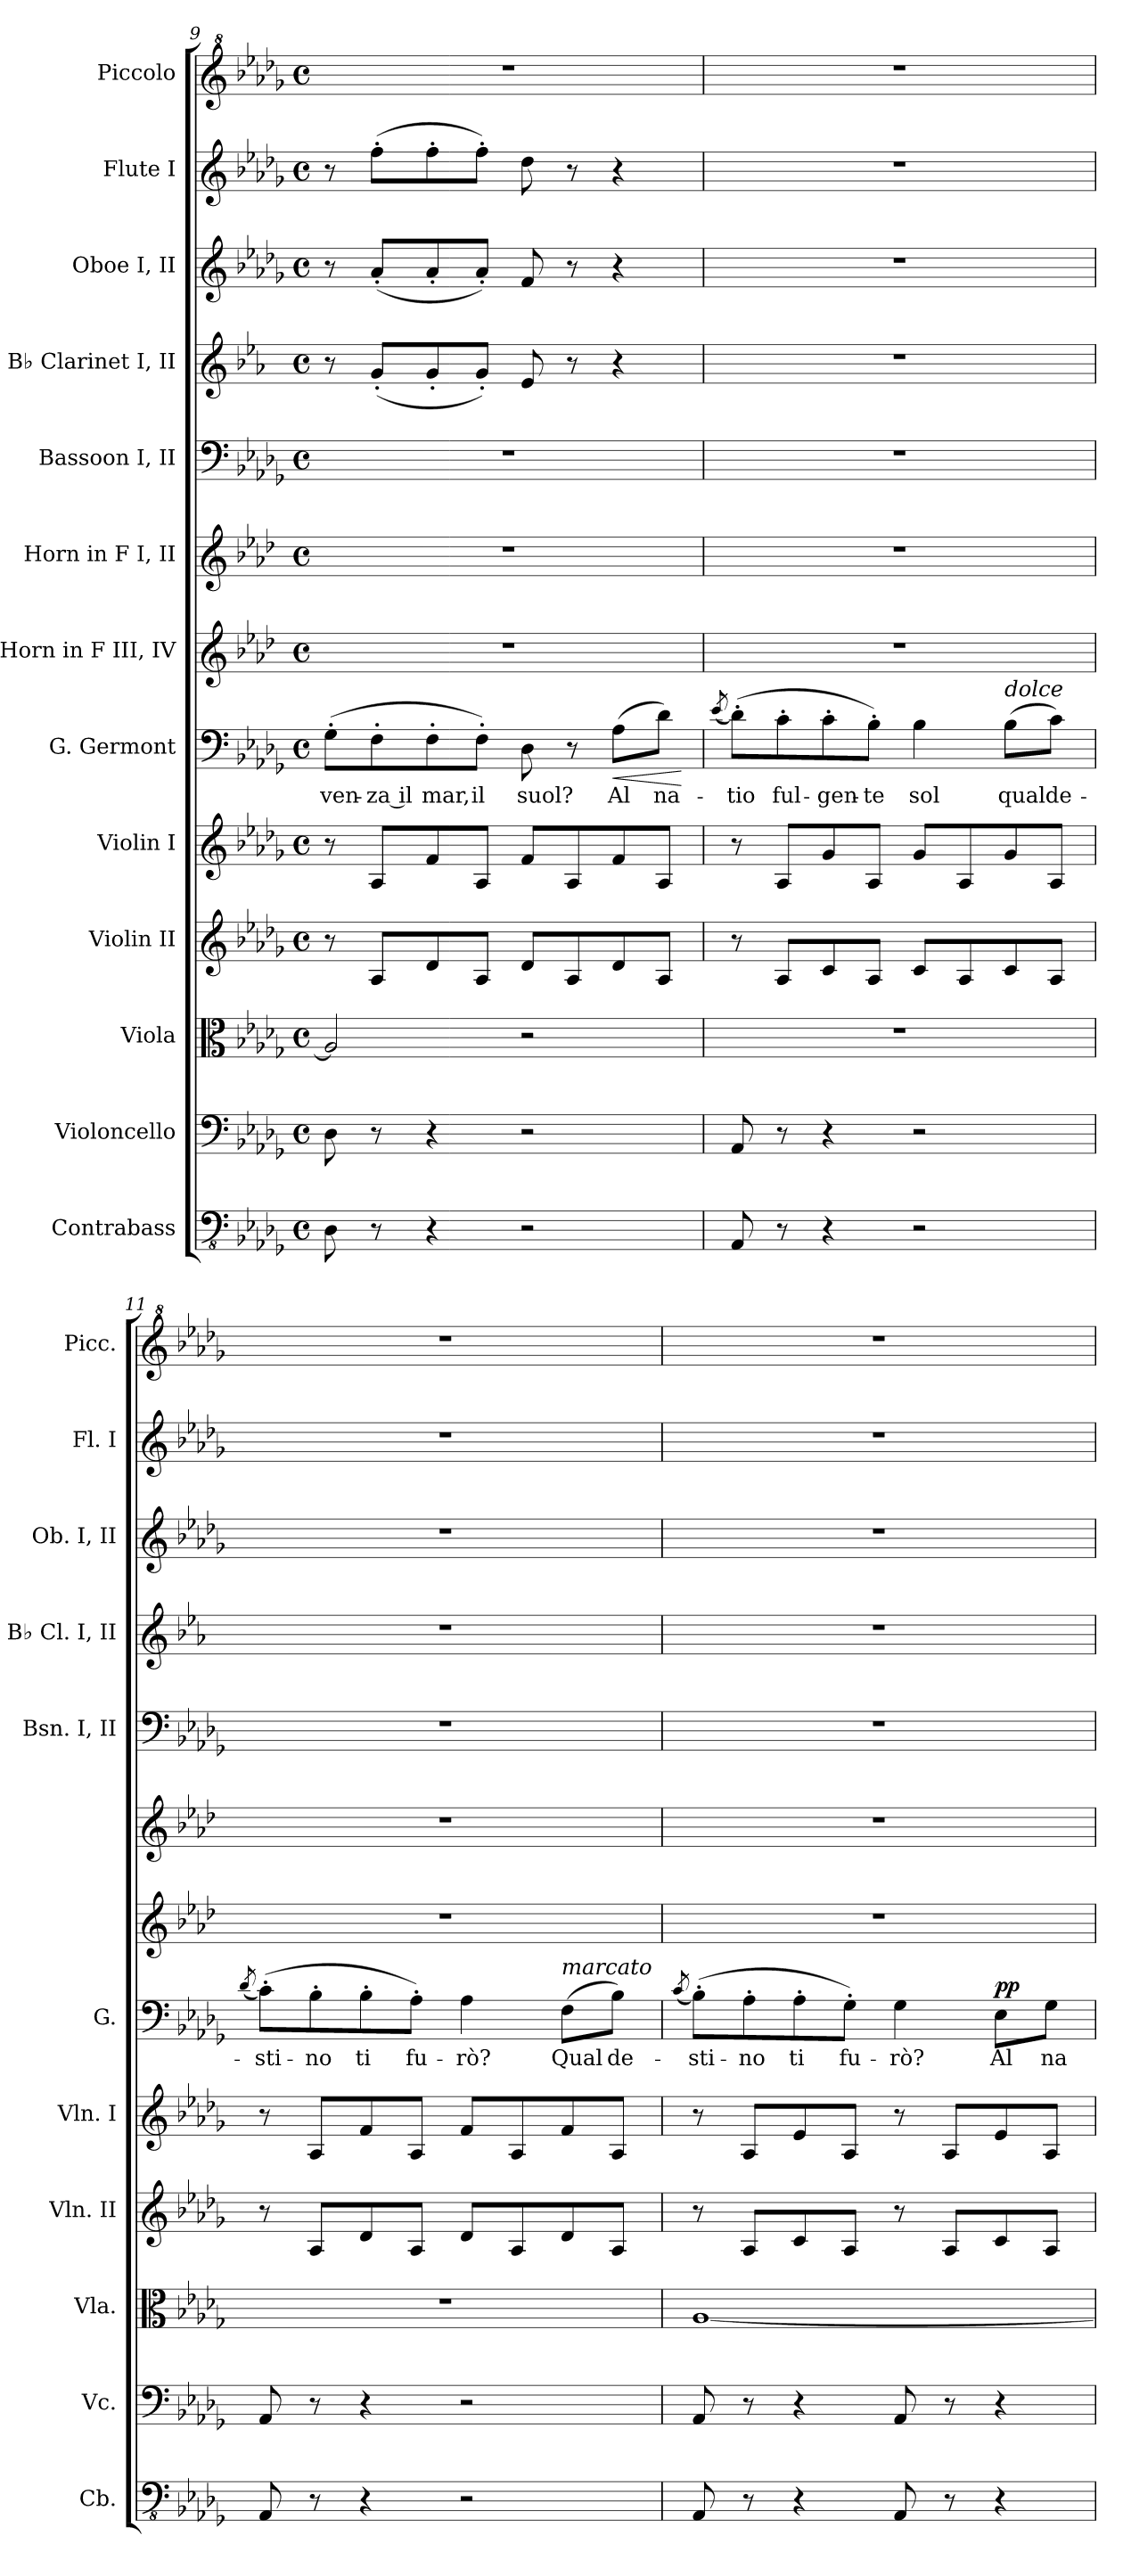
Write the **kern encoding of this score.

**kern	**kern	**kern	**kern	**kern	**kern	**text	**dynam	**kern	**kern	**kern	**kern	**kern	**kern	**kern
*part13	*part12	*part11	*part10	*part9	*part8	*part8	*part8	*part7	*part6	*part5	*part4	*part3	*part2	*part1
*staff13	*staff12	*staff11	*staff10	*staff9	*staff8	*staff8	*staff8	*staff7	*staff6	*staff5	*staff4	*staff3	*staff2	*staff1
*I"Contrabass	*I"Violoncello	*I"Viola	*I"Violin II	*I"Violin I	*I"G. Germont	*	*	*I"Horn in F  III, IV	*I"Horn in F  I, II	*I"Bassoon I, II	*I"B♭ Clarinet I, II	*I"Oboe I, II	*I"Flute I	*I"Piccolo
*I'Cb.	*I'Vc.	*I'Vla.	*I'Vln. II	*I'Vln. I	*I'G.	*	*	*	*	*I'Bsn. I, II	*I'B♭ Cl. I, II	*I'Ob. I, II	*I'Fl. I	*I'Picc.
*clefFv4	*clefF4	*clefC3	*clefG2	*clefG2	*clefF4	*	*	*clefG2	*clefG2	*clefF4	*clefG2	*clefG2	*clefG2	*clefG^2
*	*	*	*	*	*	*	*	*ITrd4c7	*ITrd4c7	*	*ITrd1c2	*	*	*ITrd-7c-12
*k[b-e-a-d-g-]	*k[b-e-a-d-g-]	*k[b-e-a-d-g-]	*k[b-e-a-d-g-]	*k[b-e-a-d-g-]	*k[b-e-a-d-g-]	*	*	*k[b-e-a-d-g-]	*k[b-e-a-d-g-]	*k[b-e-a-d-g-]	*k[b-e-a-d-g-]	*k[b-e-a-d-g-]	*k[b-e-a-d-g-]	*k[b-e-a-d-g-]
*M4/4	*M4/4	*M4/4	*M4/4	*M4/4	*M4/4	*	*	*M4/4	*M4/4	*M4/4	*M4/4	*M4/4	*M4/4	*M4/4
*met(c)	*met(c)	*met(c)	*met(c)	*met(c)	*met(c)	*	*	*met(c)	*met(c)	*met(c)	*met(c)	*met(c)	*met(c)	*met(c)
=9	=9	=9	=9	=9	=9	=9	=9	=9	=9	=9	=9	=9	=9	=9
8DD-\	8D-\	2A-/]	8r	8r	(8G-'\L	-ven-	.	1r	1r	1r	8r	8r	8r	1r
8r	8r	.	8A-/L	8A-/L	8F'\	za il	.	.	.	.	(8f'/L	(8a-'/L	(8ff'\L	.
4r	4r	.	8d-/	8f/	8F'\	mar,	.	.	.	.	8f'/	8a-'/	8ff'\	.
.	.	.	8A-/J	8A-/J	8F'\J)	il	.	.	.	.	8f'/J)	8a-'/J)	8ff'\J)	.
2r	2r	2r	8d-/L	8f/L	8D-\	suol?	.	.	.	.	8d-/	8f/	8dd-\	.
.	.	.	8A-/	8A-/	8r	.	.	.	.	.	8r	8r	8r	.
!	!	!	!	!	!	!	!LO:HP:b	!	!	!	!	!	!	!
.	.	.	8d-/	8f/	(8A-\L	Al	<	.	.	.	4r	4r	4r	.
.	.	.	8A-/J	8A-/J	8d-\J)	na-	.	.	.	.	.	.	.	.
.	.	.	.	.	.	.	[	.	.	.	.	.	.	.
!!LO:PB:g=z
=10	=10	=10	=10	=10	=10	=10	=10	=10	=10	=10	=10	=10	=10	=10
.	.	.	.	.	(8qe-/	.	.	.	.	.	.	.	.	.
8AAA-/	8AA-/	1r	8r	8r	(8d-'\L)	-tio	.	1r	1r	1r	1r	1r	1r	1r
8r	8r	.	8A-/L	8A-/L	8c'\	ful-	.	.	.	.	.	.	.	.
4r	4r	.	8c/	8g-/	8c'\	-gen-	.	.	.	.	.	.	.	.
.	.	.	8A-/J	8A-/J	8B-'\J)	-te	.	.	.	.	.	.	.	.
2r	2r	.	8c/L	8g-/L	4B-\	sol	.	.	.	.	.	.	.	.
.	.	.	8A-/	8A-/	.	.	.	.	.	.	.	.	.	.
!	!	!	!	!	!LO:TX:a:i:t=dolce	!	!	!	!	!	!	!	!	!
.	.	.	8c/	8g-/	(8B-\L	qual	.	.	.	.	.	.	.	.
.	.	.	8A-/J	8A-/J	8c\J)	de-	.	.	.	.	.	.	.	.
=11	=11	=11	=11	=11	=11	=11	=11	=11	=11	=11	=11	=11	=11	=11
.	.	.	.	.	(8qd-/	.	.	.	.	.	.	.	.	.
8AAA-/	8AA-/	1r	8r	8r	(8c'\L)	-sti-	.	1r	1r	1r	1r	1r	1r	1r
8r	8r	.	8A-/L	8A-/L	8B-'\	-no	.	.	.	.	.	.	.	.
4r	4r	.	8d-/	8f/	8B-'\	ti	.	.	.	.	.	.	.	.
.	.	.	8A-/J	8A-/J	8A-'\J)	fu-	.	.	.	.	.	.	.	.
2r	2r	.	8d-/L	8f/L	4A-\	-rò?	.	.	.	.	.	.	.	.
.	.	.	8A-/	8A-/	.	.	.	.	.	.	.	.	.	.
!	!	!	!	!	!LO:TX:a:i:t=marcato	!	!	!	!	!	!	!	!	!
.	.	.	8d-/	8f/	(8F\L	Qual	.	.	.	.	.	.	.	.
.	.	.	8A-/J	8A-/J	8B-\J)	de-	.	.	.	.	.	.	.	.
=12	=12	=12	=12	=12	=12	=12	=12	=12	=12	=12	=12	=12	=12	=12
.	.	.	.	.	(8qc/	.	.	.	.	.	.	.	.	.
8AAA-/	8AA-/	[1A-	8r	8r	(8B-'\L)	-sti-	.	1r	1r	1r	1r	1r	1r	1r
8r	8r	.	8A-/L	8A-/L	8A-'\	-no	.	.	.	.	.	.	.	.
4r	4r	.	8c/	8e-/	8A-'\	ti	.	.	.	.	.	.	.	.
.	.	.	8A-/J	8A-/J	8G-'\J)	fu-	.	.	.	.	.	.	.	.
8AAA-/	8AA-/	.	8r	8r	4G-\	-rò?	.	.	.	.	.	.	.	.
8r	8r	.	8A-/L	8A-/L	.	.	.	.	.	.	.	.	.	.
!	!	!	!	!	!	!	!LO:DY:a	!	!	!	!	!	!	!
4r	4r	.	8c/	8e-/	8E-\L	Al	pp	.	.	.	.	.	.	.
.	.	.	8A-/J	8A-/J	8G-\J	na-	.	.	.	.	.	.	.	.
=	=	=	=	=	=	=	=	=	=	=	=	=	=	=
*-	*-	*-	*-	*-	*-	*-	*-	*-	*-	*-	*-	*-	*-	*-
